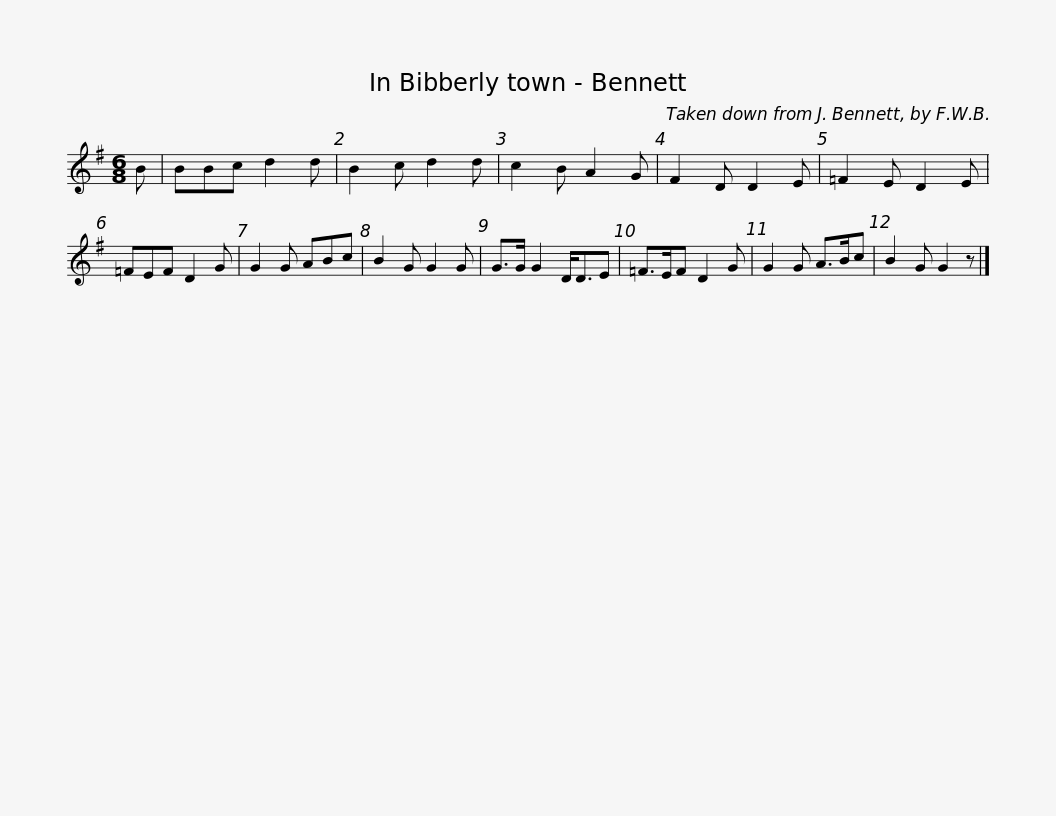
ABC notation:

X:1
L:1/8
M:6/8
I:linebreak $
K:G
V:1 treble
V:1
 B | BBc d2 d | B2 c d2 d | c2 B A2 G | F2 D D2 E | %5
 =F2 E D2 E | =FEF D2 G |$ G2 G ABc | B2 G G2 G | G>G G2 D<DE | %10
 =F>EF D2 G | G2 G A>Bc | B2 G G2 z |] %13
